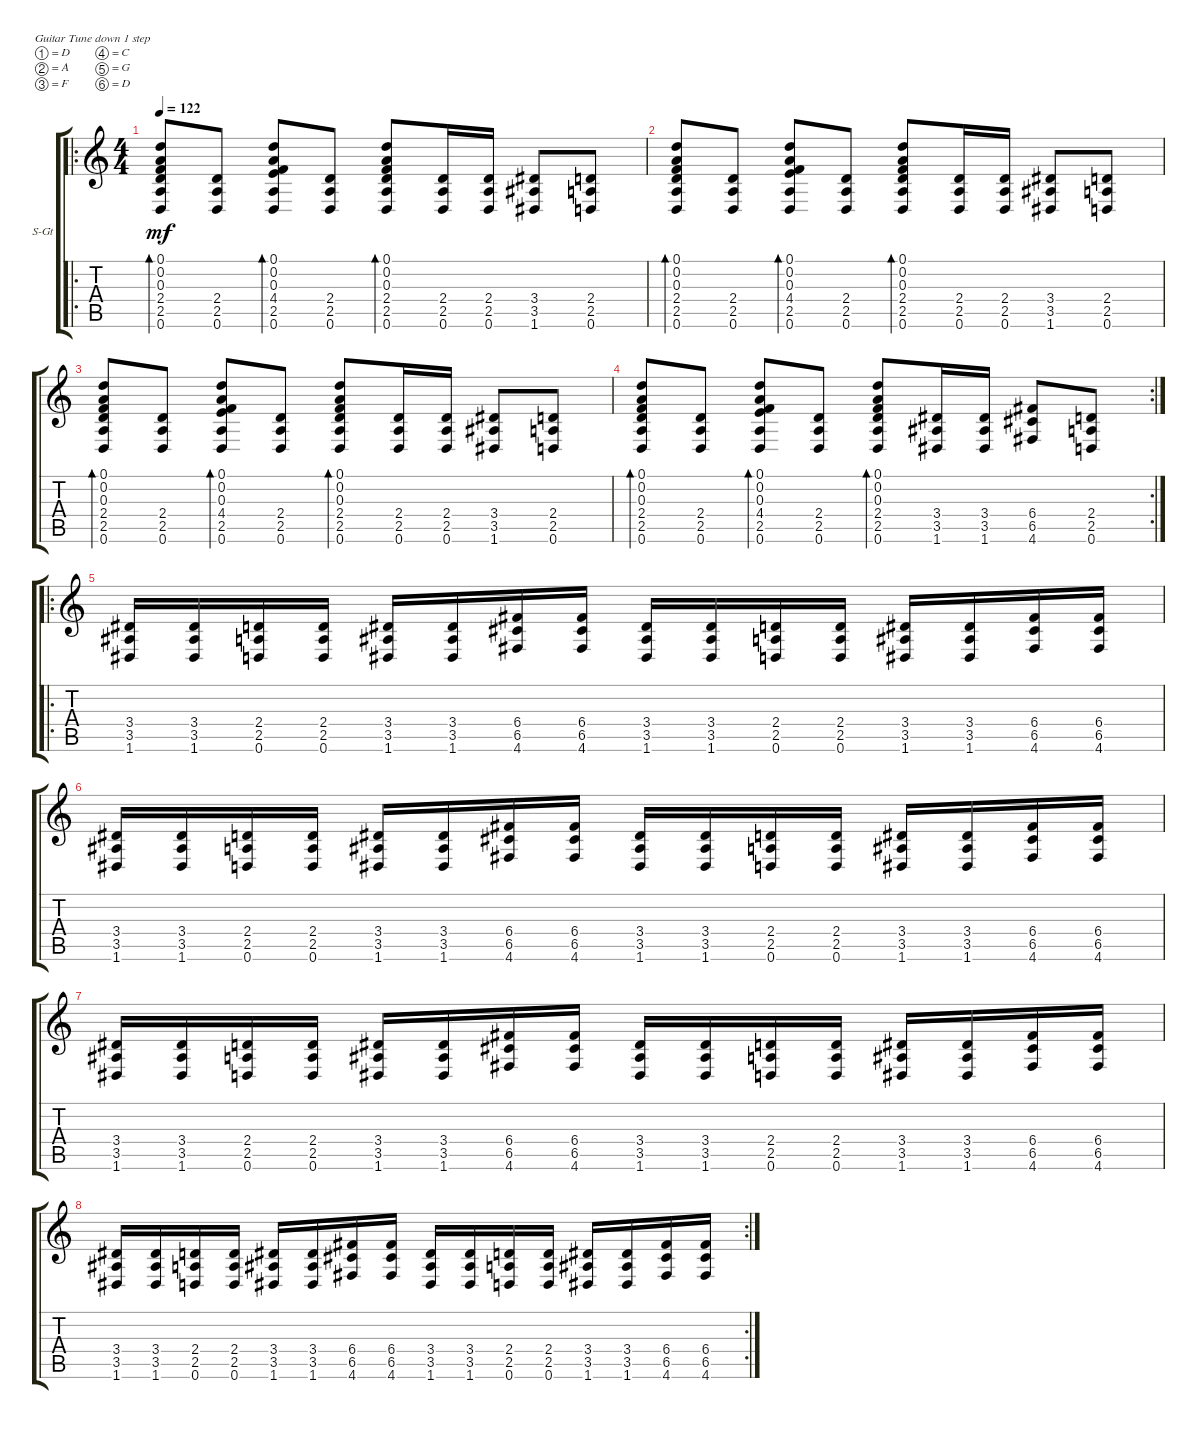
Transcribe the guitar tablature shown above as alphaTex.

\defaultSystemsLayout 4
\bracketExtendMode groupsimilarinstruments
\firstSystemTrackNameOrientation horizontal
\otherSystemsTrackNameOrientation horizontal
\track ("Dagon" "S-Gt") {instrument acousticguitarsteel}
\staff {score tabs}
\tuning (D4 A3 F3 C3 G2 D2)
\ro
\ts (4 4)
\tempo 122
\clef g2
\ks c
(0.6 2.5 2.4 0.3 0.2 0.1).8{bd 30 dy mf instrument acousticguitarsteel} (0.6 2.5 2.4).8 (0.6 2.5 4.4 0.3 0.2 0.1).8{bd 30} (0.6 2.5 2.4).8 (0.6 2.5 2.4 0.3 0.2 0.1).8{bd 30} (2.4 2.5 0.6).16 (2.5 0.6 2.4).16 (3.4 3.5 1.6).8 (0.6 2.5 2.4).8 |
(0.6 2.5 2.4 0.3 0.2 0.1).8{bd 30} (0.6 2.5 2.4).8 (0.6 2.5 4.4 0.3 0.2 0.1).8{bd 30} (0.6 2.5 2.4).8 (0.6 2.5 2.4 0.3 0.2 0.1).8{bd 30} (2.4 2.5 0.6).16 (2.5 0.6 2.4).16 (3.4 3.5 1.6).8 (0.6 2.5 2.4).8 |
(0.6 2.5 2.4 0.3 0.2 0.1).8{bd 30} (0.6 2.5 2.4).8 (0.6 2.5 4.4 0.3 0.2 0.1).8{bd 30} (0.6 2.5 2.4).8 (0.6 2.5 2.4 0.3 0.2 0.1).8{bd 30} (2.4 2.5 0.6).16 (2.5 0.6 2.4).16 (3.4 3.5 1.6).8 (0.6 2.5 2.4).8 |
\rc 2
(0.6 2.5 2.4 0.3 0.2 0.1).8{bd 30} (0.6 2.5 2.4).8 (0.6 2.5 4.4 0.3 0.2 0.1).8{bd 30} (0.6 2.5 2.4).8 (0.6 2.5 2.4 0.3 0.2 0.1).8{bd 30} (3.4 3.5 1.6).16 (3.5 1.6 3.4).16 (6.4 6.5 4.6).8 (0.6 2.5 2.4).8 |
\ro
(1.6 3.5 3.4).16 (1.6 3.5 3.4).16 (0.6 2.5 2.4).16 (2.4 2.5 0.6).16 (1.6 3.5 3.4).16 (3.4 3.5 1.6).16 (4.6 6.5 6.4).16 (6.4 6.5 4.6).16 (1.6 3.5 3.4).16 (3.4 3.5 1.6).16 (0.6 2.5 2.4).16 (2.4 2.5 0.6).16 (1.6 3.5 3.4).16 (1.6 3.5 3.4).16 (4.6 6.5 6.4).16 (4.6 6.5 6.4).16 |
(1.6 3.5 3.4).16 (1.6 3.5 3.4).16 (0.6 2.5 2.4).16 (2.4 2.5 0.6).16 (1.6 3.5 3.4).16 (3.4 3.5 1.6).16 (4.6 6.5 6.4).16 (6.4 6.5 4.6).16 (1.6 3.5 3.4).16 (3.4 3.5 1.6).16 (0.6 2.5 2.4).16 (2.4 2.5 0.6).16 (1.6 3.5 3.4).16 (1.6 3.5 3.4).16 (4.6 6.5 6.4).16 (4.6 6.5 6.4).16 |
(1.6 3.5 3.4).16 (1.6 3.5 3.4).16 (0.6 2.5 2.4).16 (2.4 2.5 0.6).16 (1.6 3.5 3.4).16 (3.4 3.5 1.6).16 (4.6 6.5 6.4).16 (6.4 6.5 4.6).16 (1.6 3.5 3.4).16 (3.4 3.5 1.6).16 (0.6 2.5 2.4).16 (2.4 2.5 0.6).16 (1.6 3.5 3.4).16 (1.6 3.5 3.4).16 (4.6 6.5 6.4).16 (4.6 6.5 6.4).16 |
\rc 2
(1.6 3.5 3.4).16 (1.6 3.5 3.4).16 (0.6 2.5 2.4).16 (2.4 2.5 0.6).16 (1.6 3.5 3.4).16 (3.4 3.5 1.6).16 (4.6 6.5 6.4).16 (6.4 6.5 4.6).16 (1.6 3.5 3.4).16 (3.4 3.5 1.6).16 (0.6 2.5 2.4).16 (2.4 2.5 0.6).16 (1.6 3.5 3.4).16 (1.6 3.5 3.4).16 (4.6 6.5 6.4).16 (4.6 6.5 6.4).16
